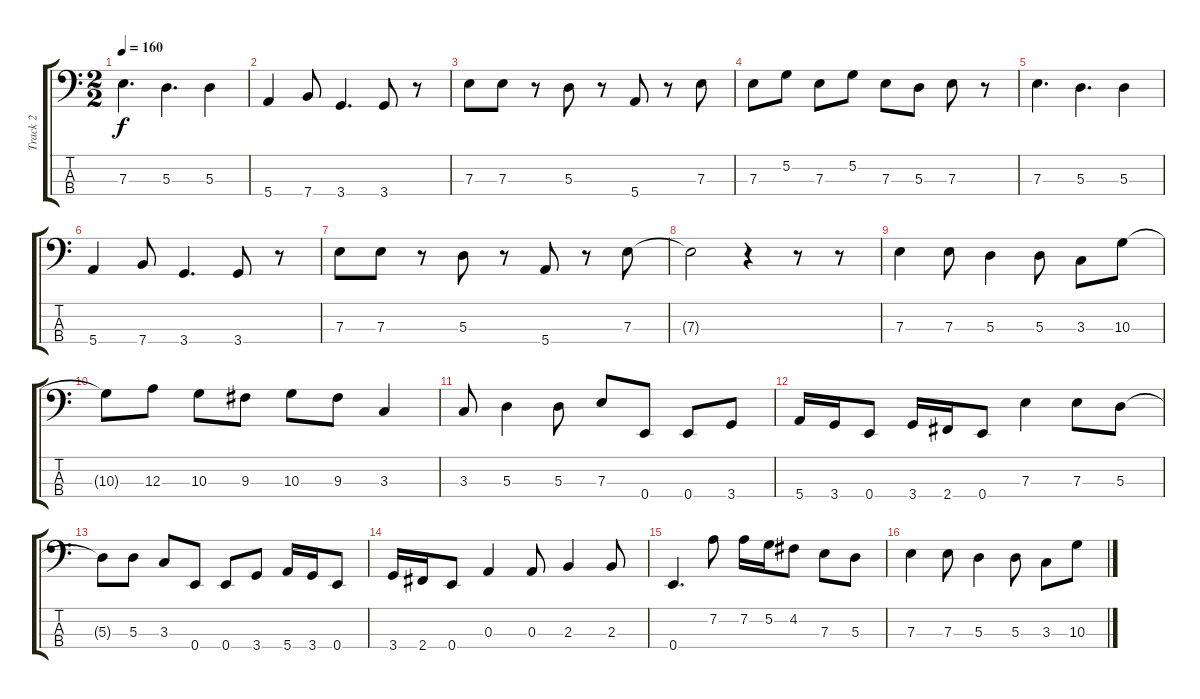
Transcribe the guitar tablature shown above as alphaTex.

\track ("Track 2" "Track 2") {instrument electricbassfinger}
\staff {score tabs}
\tuning (G2 D2 A1 E1) {hide}
\ts (2 2)
\tempo 160
\clef f4
\ks c
7.3.4{d dy f} 5.3.4{d} 5.3.4 |
5.4.4 7.4.8 3.4.4{d} 3.4.8 r.8 |
7.3.8 7.3.8 r.8 5.3.8 r.8 5.4.8 r.8 7.3.8 |
7.3.8 5.2.8 7.3.8 5.2.8 7.3.8 5.3.8 7.3.8 r.8 |
7.3.4{d} 5.3.4{d} 5.3.4 |
5.4.4 7.4.8 3.4.4{d} 3.4.8 r.8 |
7.3.8 7.3.8 r.8 5.3.8 r.8 5.4.8 r.8 7.3.8 |
7.3{t}.2 r.4 r.8 r.8 |
7.3.4{volume 16} 7.3.8 5.3.4 5.3.8 3.3.8 10.3.8 |
10.3{t}.8 12.3.8 10.3.8 9.3.8 10.3.8 9.3.8 3.3.4 |
3.3.8 5.3.4 5.3.8 7.3.8 0.4.8 0.4.8 3.4.8 |
5.4.16 3.4.16 0.4.8 3.4.16 2.4.16 0.4.8 7.3.4 7.3.8 5.3.8 |
5.3{t}.8 5.3.8 3.3.8 0.4.8 0.4.8 3.4.8 5.4.16 3.4.16 0.4.8 |
3.4.16 2.4.16 0.4.8 0.3.4 0.3.8 2.3.4 2.3.8 |
0.4.4{d} 7.2.8 7.2.16 5.2.16 4.2.8 7.3.8 5.3.8 |
7.3.4{volume 16} 7.3.8 5.3.4 5.3.8 3.3.8 10.3.8
